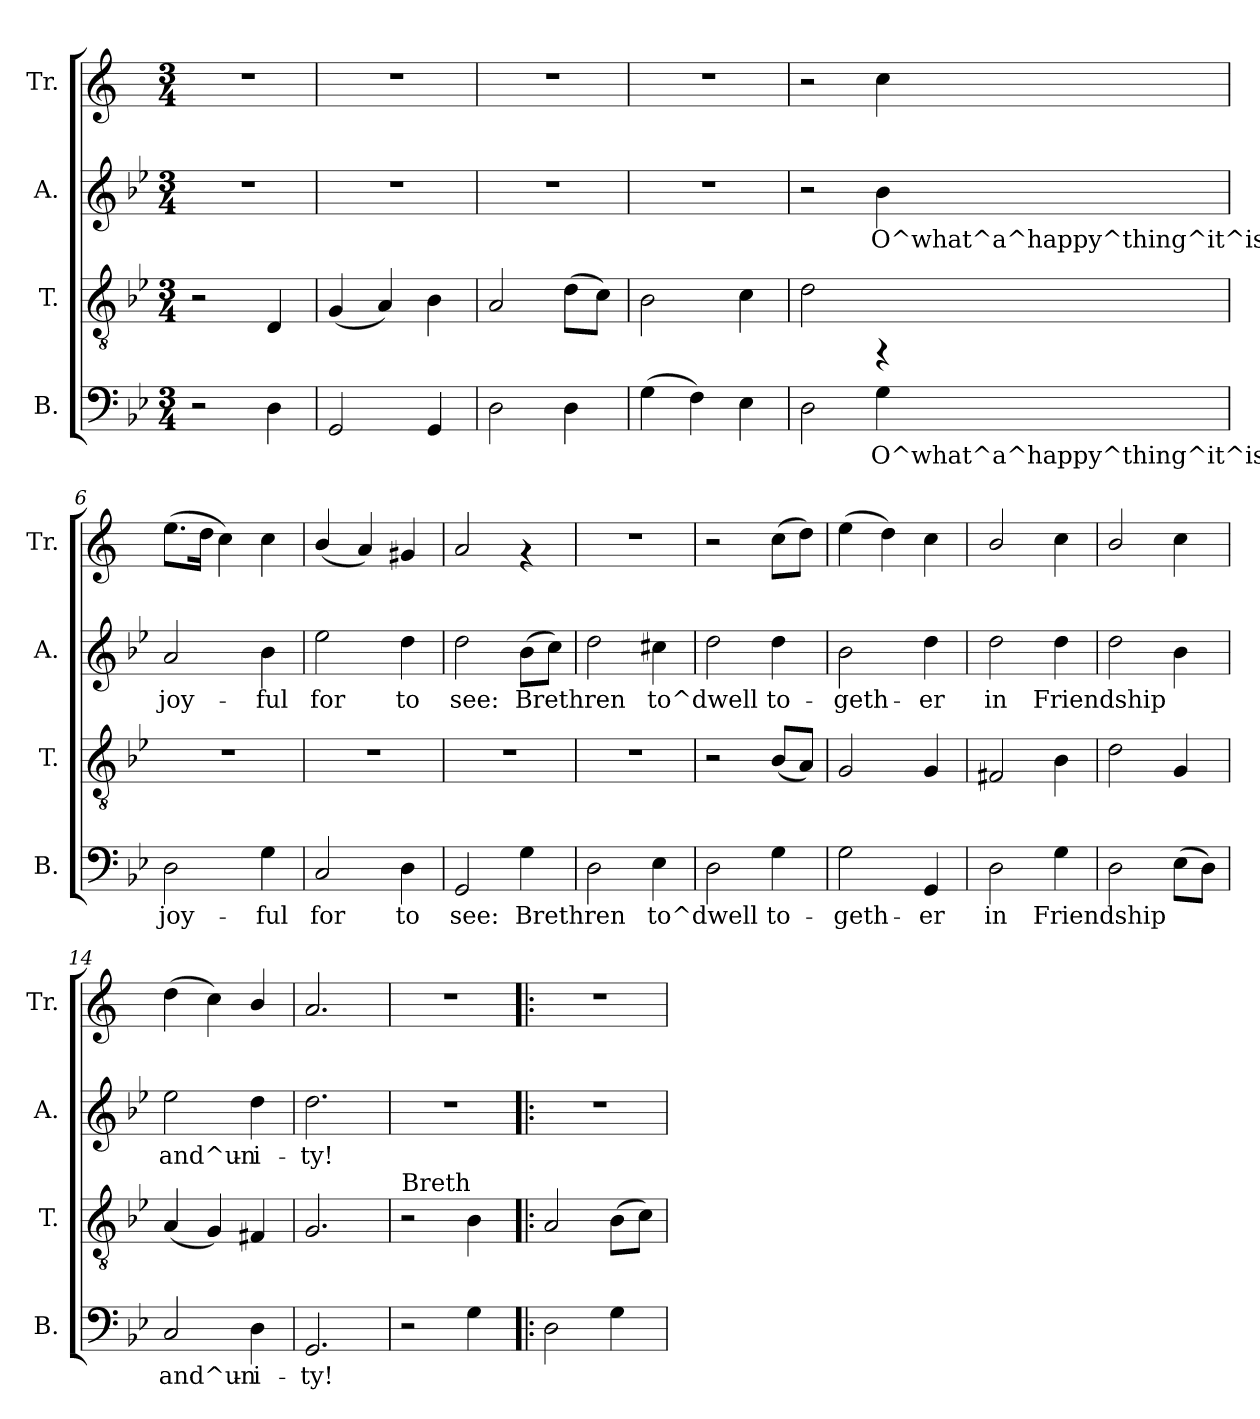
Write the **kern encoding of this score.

**kern	**text	**kern	**kern	**text	**kern
*part4	*part4	*part3	*part2	*part2	*part1
*staff4	*staff4	*staff3	*staff2	*staff2	*staff1
*I"B.	*	*I"T.	*I"A.	*	*I"Tr.
*I'B.	*	*I'T.	*I'A.	*	*I'Tr.
!!LO:PB:g=z
*stria5	*	*stria5	*stria5	*	*stria5
*clefF4	*	*clefGv2	*clefG2	*	*clefG2
*	*	*	*	*	*ITrd1c2
*k[b-e-]	*	*k[b-e-]	*k[b-e-]	*	*k[b-e-]
*B-:	*	*B-:	*B-:	*	*B-:
*M3/4	*	*M3/4	*M3/4	*	*M3/4
=1	=1	=1	=1	=1	=1
2r	.	2r	2.r	.	2.r
!	!LO:LY:a:rj	!	!	!	!
4D\	.	4D/	.	.	.
=2	=2	=2	=2	=2	=2
!	!LO:LY:a:rj	!	!	!	!
2GG/	.	(<4G/	2.r	.	2.r
.	.	4A/)	.	.	.
!	!LO:LY:a:rj	!	!	!	!
4GG/	.	4B-\	.	.	.
=3	=3	=3	=3	=3	=3
!	!LO:LY:a:rj	!	!	!	!
2D\	.	2A/	2.r	.	2.r
!	!LO:LY:a:rj	!	!	!	!
4D\	.	(>8d\L	.	.	.
.	.	8c\J)	.	.	.
=4	=4	=4	=4	=4	=4
!	!LO:LY:a:rj	!	!	!	!
(>4G\	.	2B-\	2.r	.	2.r
!	!LO:LY:a:rj	!	!	!	!
4F\)	.	.	.	.	.
!	!LO:LY:a:rj	!	!	!	!
4E-\	.	4c\	.	.	.
=5	=5	=5	=5	=5	=5
!	!LO:LY:a:rj	!	!	!	!
2D\	.	2d\	2r	.	2r
!	!LO:LY:a:rj	!	!	!LO:LY:b:rj	!
4G\	O^what^a^happy^thing^it^is,^And	4rFF	4b-\	O^what^a^happy^thing^it^is,^And	4b-\
=6	=6	=6	=6	=6	=6
!	!LO:LY:a:rj	!	!	!LO:LY:b:rj	!
2D\	joy-	2.r	2a/	joy-	(>8.dd\L
.	.	.	.	.	16cc\J
.	.	.	.	.	4b-\)
!	!LO:LY:a:rj	!	!	!LO:LY:b:rj	!
4G\	-ful	.	4b-\	-ful	4b-\
=7	=7	=7	=7	=7	=7
!	!LO:LY:a:rj	!	!	!LO:LY:b:rj	!
2C/	for	2.r	2ee-\	for	(<4a/
.	.	.	.	.	4g/)
!	!LO:LY:a:rj	!	!	!LO:LY:b:rj	!
4D\	to	.	4dd\	to	4f#X/
=8	=8	=8	=8	=8	=8
!	!LO:LY:a:rj	!	!	!LO:LY:b:rj	!
2GG/	see:	2.r	2dd\	see:	2g/
!	!LO:LY:a:rj	!	!	!LO:LY:b:rj	!
4G\	Brethren	.	(>8b-\L	Brethren	4rf
!	!	!	!	!LO:LY:b:rj	!
.	.	.	8cc\J)	.	.
=9	=9	=9	=9	=9	=9
!	!LO:LY:a:rj	!	!	!LO:LY:b:rj	!
2D\	.	2.r	2dd\	.	2.r
!	!LO:LY:a:rj	!	!	!LO:LY:b:rj	!
4E-\	to^dwell	.	4cc#X\	to^dwell	.
=10	=10	=10	=10	=10	=10
!	!LO:LY:a:rj	!	!	!LO:LY:b:rj	!
2D\	.	2r	2dd\	.	2r
!	!LO:LY:a:rj	!	!	!LO:LY:b:rj	!
4G\	to-	(<8B-/L	4dd\	to-	(>8b-\L
.	.	8A/J)	.	.	8cc\J)
=11	=11	=11	=11	=11	=11
!	!LO:LY:a:rj	!	!	!LO:LY:b:rj	!
2G\	-geth-	2G/	2b-\	-geth-	(>4dd\
.	.	.	.	.	4cc\)
!	!LO:LY:a:rj	!	!	!LO:LY:b:rj	!
4GG/	-er	4G/	4dd\	-er	4b-\
=12	=12	=12	=12	=12	=12
!	!LO:LY:a:rj	!	!	!LO:LY:b:rj	!
2D\	in	2F#X/	2dd\	in	2a/
!	!LO:LY:a:rj	!	!	!LO:LY:b:rj	!
4G\	Friendship	4B-\	4dd\	Friendship	4b-\
=13	=13	=13	=13	=13	=13
!	!LO:LY:a:rj	!	!	!LO:LY:b:rj	!
2D\	.	2d\	2dd\	.	2a/
!	!LO:LY:a:rj	!	!	!LO:LY:b:rj	!
(>8E-\L	.	4G/	4b-\	.	4b-\
!	!LO:LY:a:rj	!	!	!	!
8D\J)	.	.	.	.	.
=14	=14	=14	=14	=14	=14
!	!LO:LY:a:rj	!	!	!LO:LY:b:rj	!
2C/	and^un-	(<4A/	2ee-\	and^un-	(>4cc\
.	.	4G/)	.	.	4b-\)
!	!LO:LY:a:rj	!	!	!LO:LY:b:rj	!
4D\	-i-	4F#X/	4dd\	-i-	4a>/
=15	=15	=15	=15	=15	=15
!	!LO:LY:a:rj	!	!	!LO:LY:b:rj	!
2.GG/	-ty!	2.G/	2.dd\	-ty!	2.g/
=16	=16	=16	=16	=16	=16
!	!	!LO:TX:a:t=Breth	!	!	!
2r	.	2r	2.r	.	2.r
!	!LO:LY:a:rj	!	!	!	!
4G\	.	4B-\	.	.	.
!!LO:LB:g=z
=17!|:	=17!|:	=17!|:	=17!|:	=17!|:	=17!|:
!	!LO:LY:a:rj	!	!	!	!
2D\	.	2A/	2.r	.	2.r
!	!LO:LY:a:rj	!	!	!	!
4G\	.	(>8B-\L	.	.	.
.	.	8c\J)	.	.	.
=	=	=	=	=	=
*-	*-	*-	*-	*-	*-
